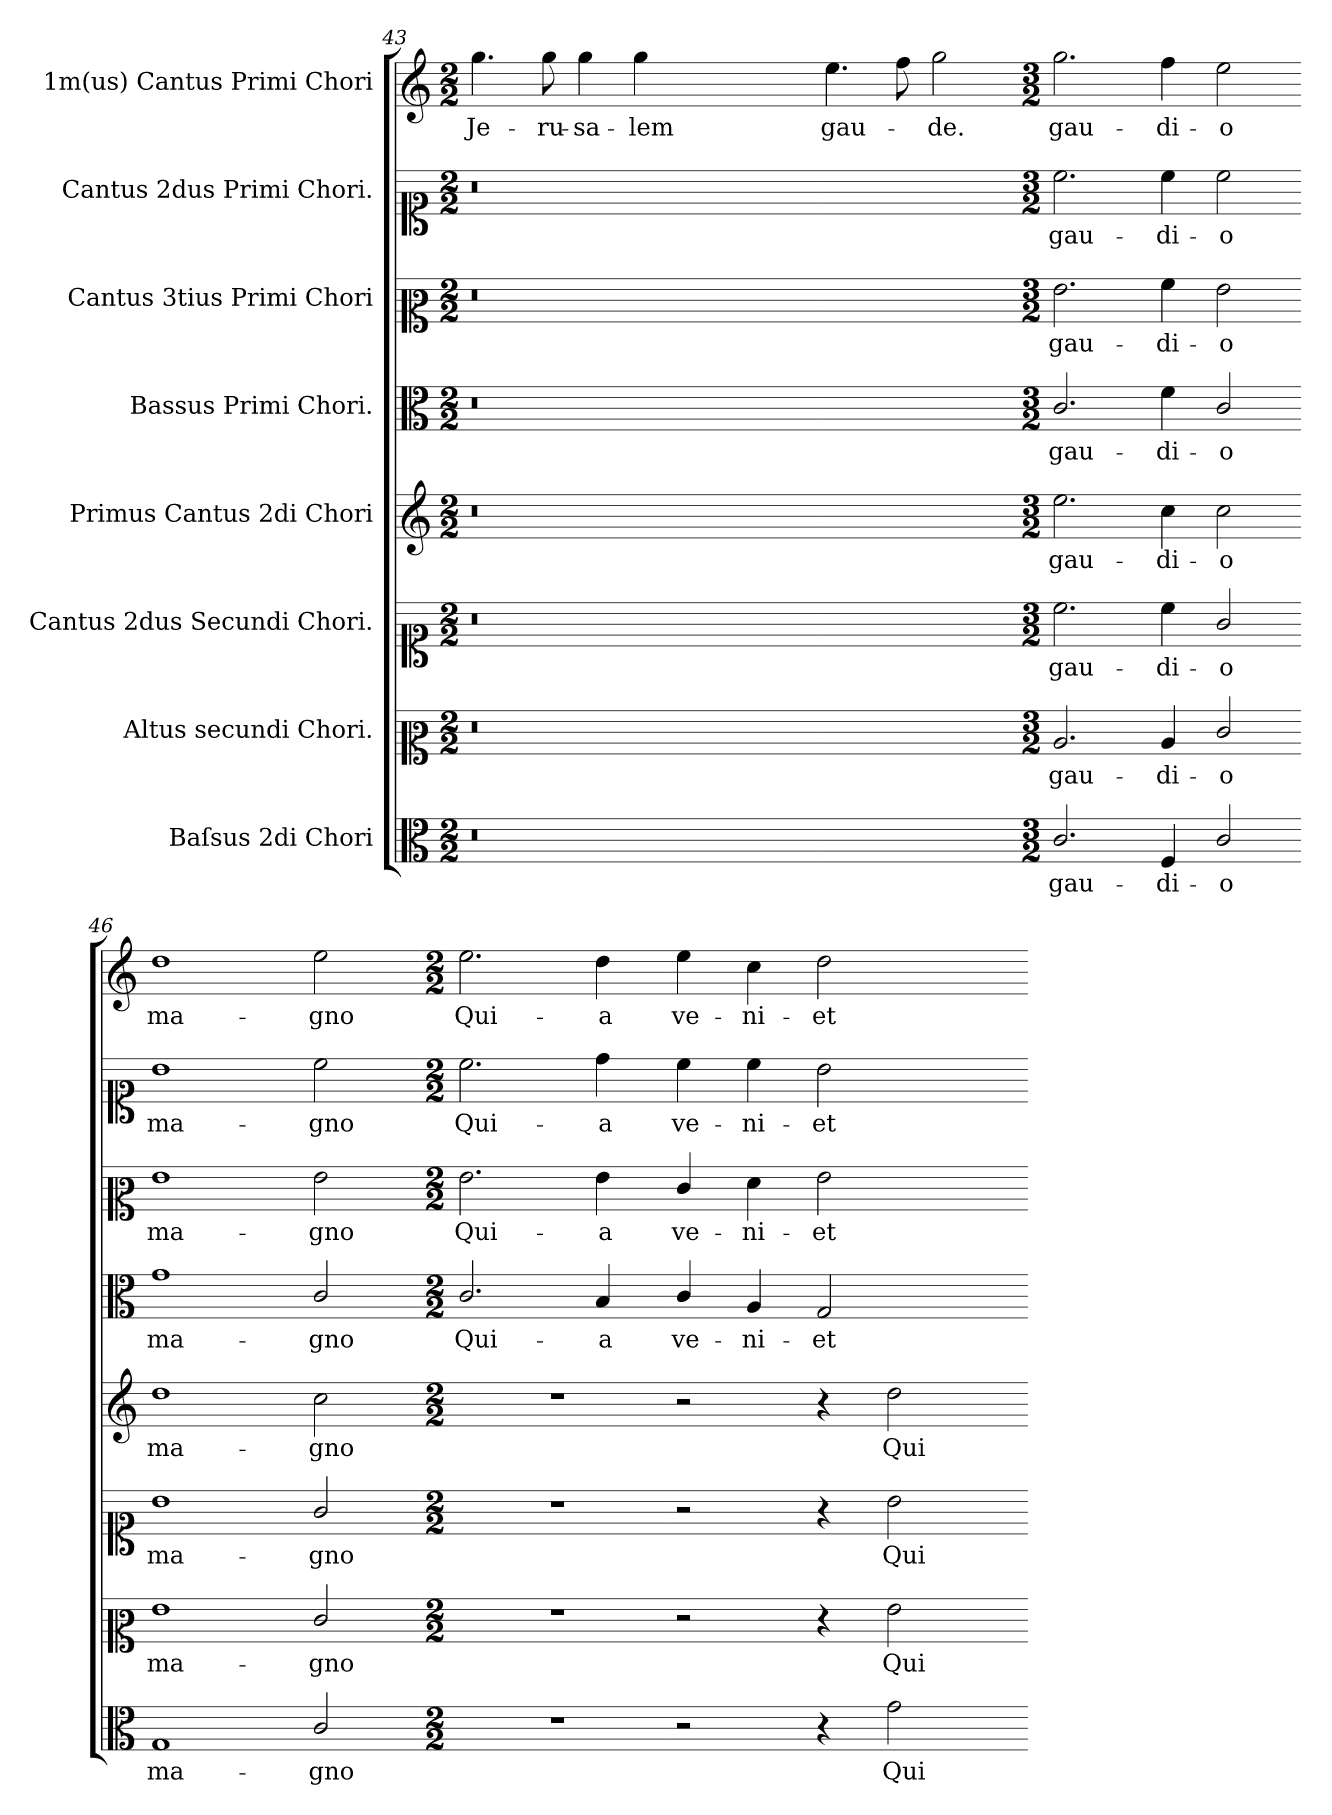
**kern	**text	**kern	**text	**kern	**text	**kern	**text	**kern	**text	**kern	**text	**kern	**text	**kern	**text
*part8	*part8	*part7	*part7	*part6	*part6	*part5	*part5	*part4	*part4	*part3	*part3	*part2	*part2	*part1	*part1
*staff8	*staff8	*staff7	*staff7	*staff6	*staff6	*staff5	*staff5	*staff4	*staff4	*staff3	*staff3	*staff2	*staff2	*staff1	*staff1
*I"Baſsus 2di Chori	*	*I"Altus secundi Chori.	*	*I"Cantus 2dus Secundi Chori.	*	*I"Primus Cantus 2di Chori	*	*I"Bassus Primi Chori.	*	*I"Cantus 3tius Primi Chori	*	*I"Cantus 2dus Primi Chori.	*	*I"1m(us) Cantus Primi Chori	*
*clefC3	*	*clefC2	*	*clefC1	*	*clefG2	*	*clefC3	*	*clefC2	*	*clefC1	*	*clefG2	*
*k[]	*	*k[]	*	*k[]	*	*k[]	*	*k[]	*	*k[]	*	*k[]	*	*k[]	*
*C:	*	*C:	*	*C:	*	*C:	*	*C:	*	*C:	*	*C:	*	*C:	*
*M2/2	*	*M2/2	*	*M2/2	*	*M2/2	*	*M2/2	*	*M2/2	*	*M2/2	*	*M2/2	*
=43	=43	=43	=43	=43	=43	=43	=43	=43	=43	=43	=43	=43	=43	=43	=43
0r	.	0r	.	0r	.	0r	.	0r	.	0r	.	0r	.	4.gg\	Je-
.	.	.	.	.	.	.	.	.	.	.	.	.	.	8gg\	-ru-
.	.	.	.	.	.	.	.	.	.	.	.	.	.	4gg\	-sa-
.	.	.	.	.	.	.	.	.	.	.	.	.	.	4gg\	-lem
.	.	.	.	.	.	.	.	.	.	.	.	.	.	1ryy	.
=44-	=44-	=44-	=44-	=44-	=44-	=44-	=44-	=44-	=44-	=44-	=44-	=44-	=44-	=44-	=44-
1ryy	.	1ryy	.	1ryy	.	1ryy	.	1ryy	.	1ryy	.	1ryy	.	4.ee\	gau-
.	.	.	.	.	.	.	.	.	.	.	.	.	.	8ff\	.
.	.	.	.	.	.	.	.	.	.	.	.	.	.	2gg\	-de.
=45-	=45-	=45-	=45-	=45-	=45-	=45-	=45-	=45-	=45-	=45-	=45-	=45-	=45-	=45-	=45-
*M3/2	*	*M3/2	*	*M3/2	*	*M3/2	*	*M3/2	*	*M3/2	*	*M3/2	*	*M3/2	*
2.c/	gau-	2.c/	gau-	2.cc\	gau-	2.ee\	gau-	2.c/	gau-	2.g\	gau-	2.cc\	gau-	2.gg\	gau-
4F/	-di-	4c/	-di-	4cc\	-di-	4cc\	-di-	4f\	-di-	4a\	-di-	4cc\	-di-	4ff\	-di-
2c/	-o	2e/	-o	2g/	-o	2cc\	-o	2c/	-o	2g\	-o	2cc\	-o	2ee\	-o
=46-	=46-	=46-	=46-	=46-	=46-	=46-	=46-	=46-	=46-	=46-	=46-	=46-	=46-	=46-	=46-
1G	ma-	1g	ma-	1b	ma-	1dd	ma-	1g	ma-	1g	ma-	1b	ma-	1dd	ma-
2c/	-gno	2e/	-gno	2g/	-gno	2cc\	-gno	2c/	-gno	2g\	-gno	2cc\	-gno	2ee\	-gno
=47-	=47-	=47-	=47-	=47-	=47-	=47-	=47-	=47-	=47-	=47-	=47-	=47-	=47-	=47-	=47-
*M2/2	*	*M2/2	*	*M2/2	*	*M2/2	*	*M2/2	*	*M2/2	*	*M2/2	*	*M2/2	*
1r	.	1r	.	1r	.	1r	.	2.c/	Qui-	2.g\	Qui-	2.cc\	Qui-	2.ee\	Qui-
.	.	.	.	.	.	.	.	4B/	-a	4g\	-a	4dd\	-a	4dd\	-a
=48-	=48-	=48-	=48-	=48-	=48-	=48-	=48-	=48-	=48-	=48-	=48-	=48-	=48-	=48-	=48-
2r	.	2r	.	2r	.	2r	.	4c/	ve-	4e/	ve-	4cc\	ve-	4ee\	ve-
.	.	.	.	.	.	.	.	4A/	-ni-	4f\	-ni-	4cc\	-ni-	4cc\	-ni-
4r	.	4r	.	4r	.	4r	.	2G/	-et	2g\	-et	2b\	-et	2dd\	-et
2g\	Qui-	2g\	Qui-	2b\	Qui-	2dd\	Qui-	.	.	.	.	.	.	.	.
.	.	.	.	.	.	.	.	4ryy	.	4ryy	.	4ryy	.	4ryy	.
=-	=-	=-	=-	=-	=-	=-	=-	=-	=-	=-	=-	=-	=-	=-	=-
*-	*-	*-	*-	*-	*-	*-	*-	*-	*-	*-	*-	*-	*-	*-	*-
